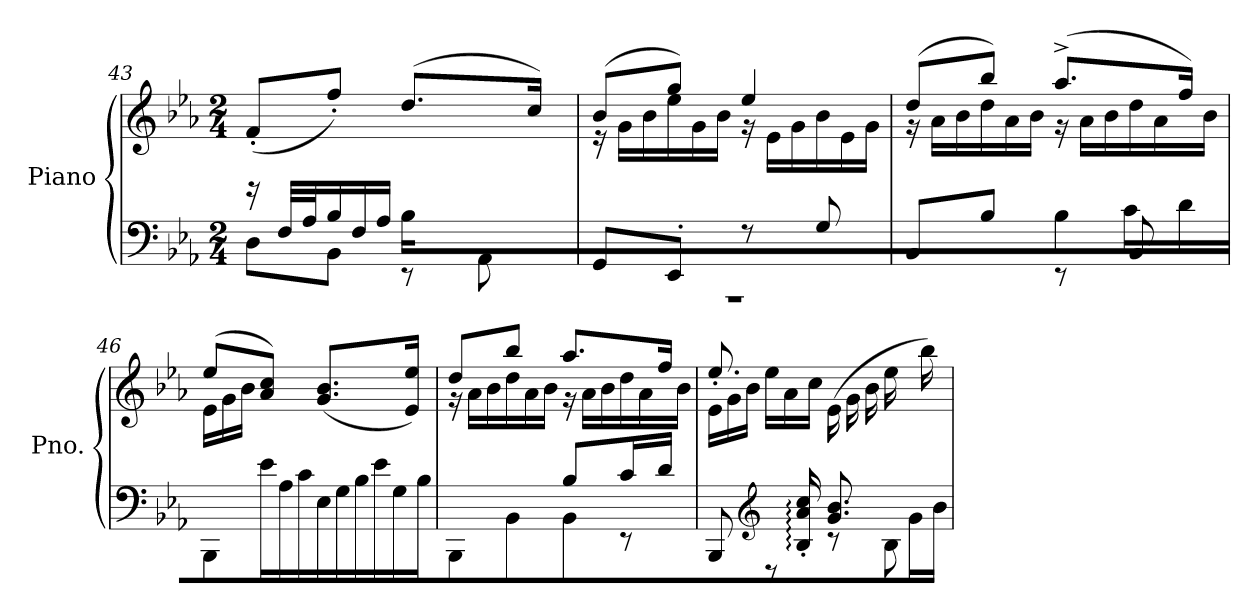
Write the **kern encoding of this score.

**kern	**kern
*part1	*part1
*staff2	*staff1
*I"Piano	*
*I'Pno.	*
!!LO:LB:g=z
*clefF4	*clefG2
*k[b-e-a-]	*k[b-e-a-]
*M2/4	*M2/4
=43	=43
*^	*^
8D\L	16rg	(<8f'/L	24%7ryy
.	32F/LLL	.	.
.	32A-/J	.	.
*	*Xtuplet	*	*
8BB-\J	24B-/	8ff'/J)	.
.	24F/	.	.
.	24A-/JJ	.	.
8rEE	24B-/LL	(<8.dd/L	.
.	24%5ryy	.	24d\
.	.	.	24f\
*	*	*	*Xtuplet
8AA-\	.	.	24b-\
.	.	.	24d\
.	.	16cc/Jk)	.
.	.	.	24f\JJ
=44	=44	=44	=44
8GG/L	2r	(>8b-/L	24r
.	.	.	24g\LL
.	.	.	24b-\
8EE-'/J	.	8gg/J)	24ee-\
.	.	.	24g\
.	.	.	24b-\JJ
8r	.	4ee-/	24r
.	.	.	24e-\LL
.	.	.	24g\
8G/	.	.	24b-\
.	.	.	24e-\
.	.	.	24g\JJ
=45	=45	=45	=45
8BB-/L	4ryy	(>8dd/L	24r
.	.	.	24a-\LL
.	.	.	24b-\
8B-/J	.	8bb-/J)	24dd\
.	.	.	24a-\
.	.	.	24b-\JJ
8rEE	8B-/L	(>8.aa-^/L	24r
.	.	.	24a-\LL
.	.	.	24b-\
8BB-/	16c/L	.	24dd\
.	.	.	24a-\
.	16d/JJ	16ff/Jk)	.
.	.	.	24b-\JJ
*v	*v	*	*
!!LO:LB:g=z	!!
=46	=46	=46
8BBB-/L	(>8ee-/L	24e-\LL
.	.	24g\
.	.	24b-\JJ
24e-\L	8a-/ 8cc/J)	4.ryy
24A-\	.	.
24c\JJ	.	.
24E-\LL	(>8.g/ 8.b-/L	.
24G\	.	.
24B-\	.	.
24e-\	.	.
24G\	.	.
.	16e-/ 16ee-/Jk)	.
24B-\JJ	.	.
=47	=47	=47
*^	*	*
8BBB-/L	4ryy	8dd/L	24r
.	.	.	24a-\LL
.	.	.	24b-\
8BB-/J	.	8bb-/J	24dd\
.	.	.	24a-\
.	.	.	24b-\JJ
8BB-\	8B-/L	8.aa-/L	24r
.	.	.	24a-\LL
.	.	.	24b-\
8rEE	16c/L	.	24dd\
.	.	.	24a-\
.	16d/JJ	16ff/Jk	.
.	.	.	24b-\JJ
=48	=48	=48	=48
*	*^	*	*
12%5ryy	8.ryy	8BBB-/	(>24e-\LL	8.ee-'/L
.	.	.	24g\	.
.	.	.	24b-\JJ	.
*clefG2	*	*	*	*
.	.	8r	24ee-\LL	.
.	.	.	24a-\	.
.	16B-/:' 16a-/:' 16cc/:'Jk)	.	.	4ryy
.	.	.	24cc\JJ	.
.	8.g/ 8.b-/	8rc	(>24e-\LL	.
.	.	.	24g\	.
.	.	.	24b-\	.
.	.	8B-\	24ee-\	.
24g/	.	.	12ryy	.
.	16ryy	.	.	16bb-\)
24b-/JJ	.	.	.	.
*v	*v	*v	*	*
*	*v	*v
=	=
*-	*-
